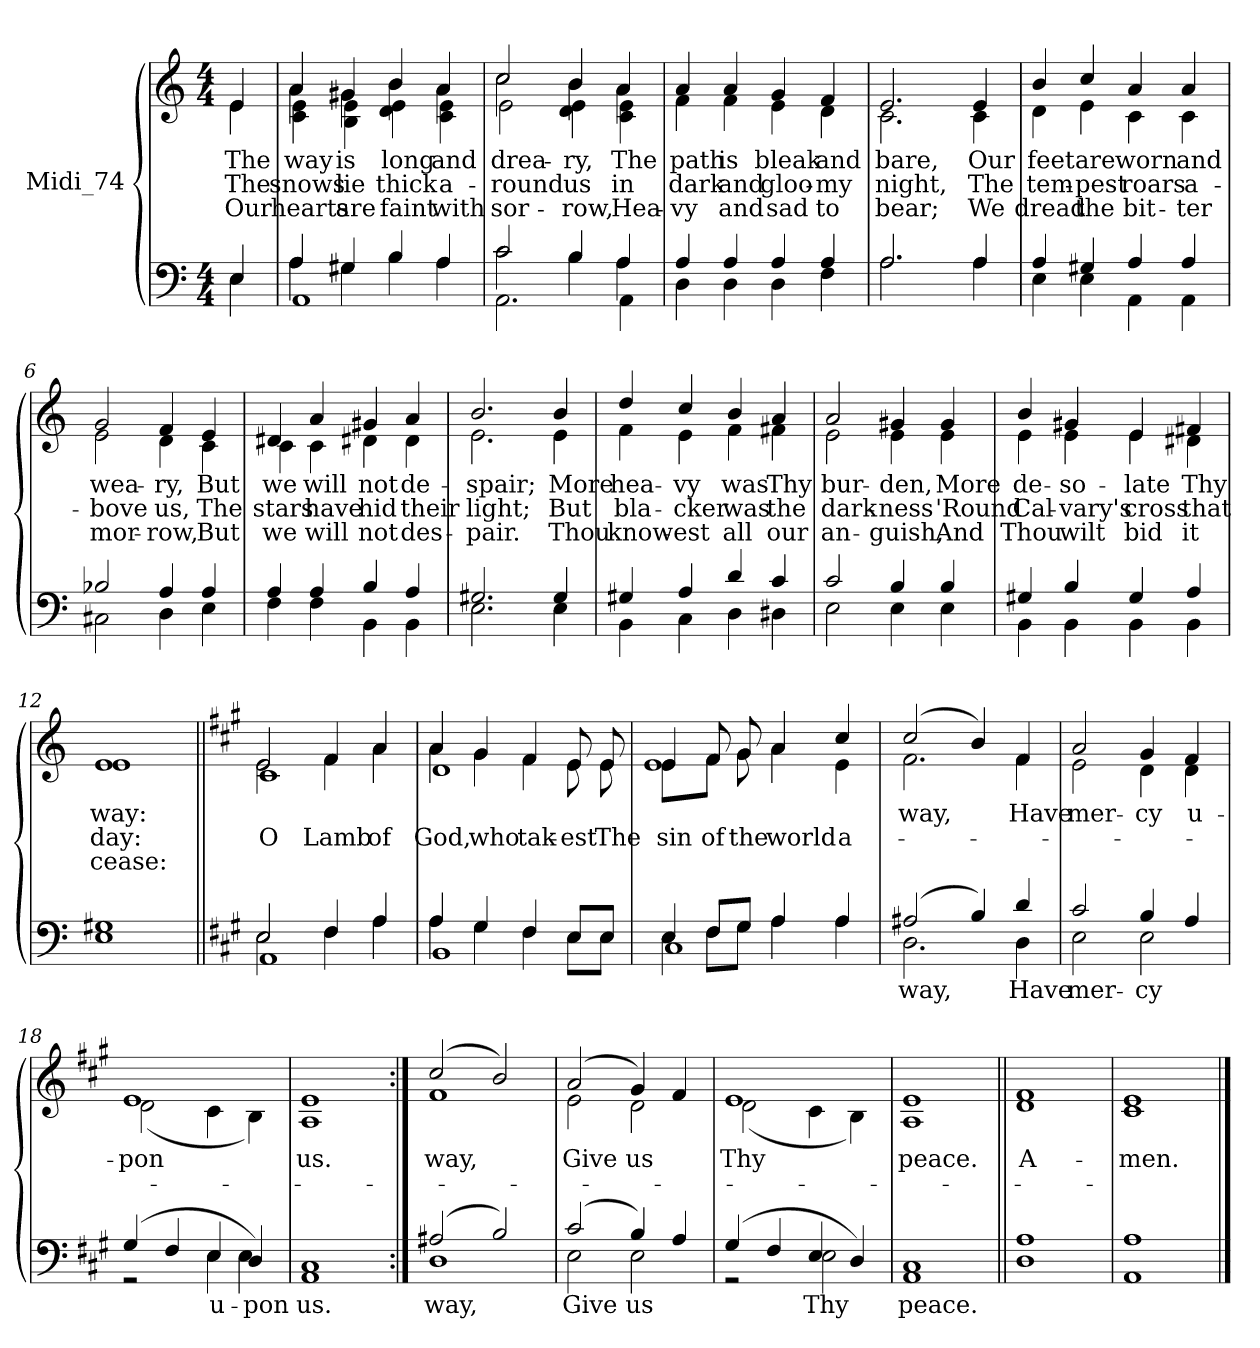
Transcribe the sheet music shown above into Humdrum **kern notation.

**kern	**text	**kern	**text	**text	**text
*part2	*part2	*part1	*part1	*part1	*part1
*staff2	*staff2	*staff1	*staff1	*staff1	*staff1
*I"Midi_74	*	*I"Midi_74	*	*	*
*clefF4	*	*clefG2	*	*	*
*k[]	*	*k[]	*	*	*
*C:	*	*C:	*	*	*
*M4/4	*	*M4/4	*	*	*
=	=	=	=	=	=
*^	*	*	*	*	*
*	*^	*	*	*	*	*
!	!	!	!	!LO:TX:a:B:t=Pilgrim song	!	!	!
!	!	!	!	!LO:TX:a:cj:t=Adelaide Anne Procter\n(1825-64)	!	!	!
!	!	!	!	!LO:TX:a:cj:t=The way is long and dreary	!	!	!
!	!	!	!	!LO:TX:a:cj:t=Joseph Barnby\n(1838-96)	!	!	!
!	!	!	!	!	!LO:LY:b	!LO:LY:b	!LO:LY:b
*	*	*	*	*^	*	*	*
*	*	*	*	*	*^	*	*	*
4E/	4E\	4ryy	.	4e/	4e\	4ryy	The	The	Our
=1	=1	=1	=1	=1	=1	=1	=1	=1	=1
!	!	!	!	!	!	!	!LO:LY:b	!LO:LY:b	!LO:LY:b
4A/	4A\	1AA\	.	4a/	4a\	4c\ 4e\	way	snows	hearts
!	!	!	!	!	!	!	!LO:LY:b	!LO:LY:b	!LO:LY:b
4G#X/	4G#X\	.	.	4g#X/	4g#X\	4B\ 4e\	is	lie	are
!	!	!	!	!	!	!	!LO:LY:b	!LO:LY:b	!LO:LY:b
4B/	4B\	.	.	4b/	4b\	4d\ 4e\	long	thick	faint
!	!	!	!	!	!	!	!LO:LY:b	!LO:LY:b	!LO:LY:b
4A/	4A\	.	.	4a/	4a\	4c\ 4e\	and	a-	-with
=2	=2	=2	=2	=2	=2	=2	=2	=2	=2
!	!	!	!	!	!	!	!LO:LY:b	!LO:LY:b	!LO:LY:b
2c/	2c\	2.AA\	.	2cc/	2cc\	2e\	drea-	-round	sor-
!	!	!	!	!	!	!	!LO:LY:b	!LO:LY:b	!LO:LY:b
4B/	4B\	.	.	4b/	4b\	4d\ 4e\	-ry,	us	row,
!	!	!	!	!	!	!	!LO:LY:b	!LO:LY:b	!LO:LY:b
4A/	4A\	4AA\	.	4a/	4a\	4c\ 4e\	The	in	Hea-
=3	=3	=3	=3	=3	=3	=3	=3	=3	=3
!	!	!	!	!	!	!	!LO:LY:b	!LO:LY:b	!LO:LY:b
*	*v	*v	*	*	*	*	*	*	*
*	*	*	*	*v	*v	*	*	*
4A/	4D\	.	4a/	4f\	-path	dark	vy
!	!	!	!	!	!LO:LY:b	!LO:LY:b	!LO:LY:b
4A/	4D\	.	4a/	4f\	is	and	and
!	!	!	!	!	!LO:LY:b	!LO:LY:b	!LO:LY:b
4A/	4D\	.	4g/	4e\	bleak	gloo-	-sad
!	!	!	!	!	!LO:LY:b	!LO:LY:b	!LO:LY:b
4A/	4F\	.	4f/	4d\	and	my	to
=4	=4	=4	=4	=4	=4	=4	=4
!	!	!	!	!	!LO:LY:b	!LO:LY:b	!LO:LY:b
2.A/	2.A\	.	2.e/	2.c\	bare,	night,	bear;
!	!	!	!	!	!LO:LY:b	!LO:LY:b	!LO:LY:b
4A/	4A\	.	4e/	4c\	Our	The	We
=5	=5	=5	=5	=5	=5	=5	=5
!	!	!	!	!	!LO:LY:b	!LO:LY:b	!LO:LY:b
4A/	4E\	.	4b/	4d\	feet	tem-	-dread
!	!	!	!	!	!LO:LY:b	!LO:LY:b	!LO:LY:b
4G#X/	4E\	.	4cc/	4e\	are	pest	the
!	!	!	!	!	!LO:LY:b	!LO:LY:b	!LO:LY:b
4A/	4AA\	.	4a/	4c\	worn	roars	bit-
!	!	!	!	!	!LO:LY:b	!LO:LY:b	!LO:LY:b
4A/	4AA\	.	4a/	4c\	-and	a-	-ter
!!LO:LB:g=z	!!
=6	=6	=6	=6	=6	=6	=6	=6
!	!	!	!	!	!LO:LY:b	!LO:LY:b	!LO:LY:b
2B-X/	2C#X\	.	2g/	2e\	wea-	-bove	mor-
!	!	!	!	!	!LO:LY:b	!LO:LY:b	!LO:LY:b
4A/	4D\	.	4f/	4d\	-ry,	us,	row,
!	!	!	!	!	!LO:LY:b	!LO:LY:b	!LO:LY:b
4A/	4E\	.	4e/	4c\	But	The	But
=7	=7	=7	=7	=7	=7	=7	=7
!	!	!	!	!	!LO:LY:b	!LO:LY:b	!LO:LY:b
4A/	4F\	.	4d#X/	4c\	we	stars	we
!	!	!	!	!	!LO:LY:b	!LO:LY:b	!LO:LY:b
4A/	4F\	.	4a/	4c\	will	have	will
!	!	!	!	!	!LO:LY:b	!LO:LY:b	!LO:LY:b
4B/	4BB\	.	4g#X/	4d#X\	not	hid	not
!	!	!	!	!	!LO:LY:b	!LO:LY:b	!LO:LY:b
4A/	4BB\	.	4a/	4d#\	de-	-their	des-
=8	=8	=8	=8	=8	=8	=8	=8
!	!	!	!	!	!LO:LY:b	!LO:LY:b	!LO:LY:b
2.G#X/	2.E\	.	2.b/	2.e\	-spair;	light;	pair.
!	!	!	!	!	!LO:LY:b	!LO:LY:b	!LO:LY:b
4G#/	4E\	.	4b/	4e\	More	But	Thou
=9	=9	=9	=9	=9	=9	=9	=9
!	!	!	!	!	!LO:LY:b	!LO:LY:b	!LO:LY:b
4G#X/	4BB\	.	4dd/	4f\	hea-	-bla-	-know-
!	!	!	!	!	!LO:LY:b	!LO:LY:b	!LO:LY:b
4A/	4C\	.	4cc/	4e\	-vy	cker	est
!	!	!	!	!	!LO:LY:b	!LO:LY:b	!LO:LY:b
4d/	4D\	.	4b/	4f\	was	was	all
!	!	!	!	!	!LO:LY:b	!LO:LY:b	!LO:LY:b
4c/	4D#X\	.	4a/	4f#X\	Thy	the	our
=10	=10	=10	=10	=10	=10	=10	=10
!	!	!	!	!	!LO:LY:b	!LO:LY:b	!LO:LY:b
2c/	2E\	.	2a/	2e\	bur-	-dark-	-an-
!	!	!	!	!	!LO:LY:b	!LO:LY:b	!LO:LY:b
4B/	4E\	.	4g#X/	4e\	-den,	ness	guish,
!	!	!	!	!	!LO:LY:b	!LO:LY:b	!LO:LY:b
4B/	4E\	.	4g#/	4e\	More	'Round	And
!!LO:LB:g=z
=11	=11	=11	=11	=11	=11	=11	=11
*	*^	*	*	*	*	*	*
!	!	!	!	!	!	!LO:LY:b	!LO:LY:b	!LO:LY:b
*	*	*	*	*	*^	*	*	*
4G#X/	4BB\	1ryy	.	4b/	4e\	1ryy	de-	-Cal-	-Thou
!	!	!	!	!	!	!	!LO:LY:b	!LO:LY:b	!LO:LY:b
4B/	4BB\	.	.	4g#X/	4e\	.	so-	-vary's	wilt
!	!	!	!	!	!	!	!LO:LY:b	!LO:LY:b	!LO:LY:b
4G#/	4BB\	.	.	4e/	4e\	.	late	cross	bid
!	!	!	!	!	!	!	!LO:LY:b	!LO:LY:b	!LO:LY:b
4A/	4BB\	.	.	4f#X/	4d#X\	.	Thy	that	it
=12	=12	=12	=12	=12	=12	=12	=12	=12	=12
!	!	!	!	!	!	!	!LO:LY:b	!LO:LY:b	!LO:LY:b
1G#X/	1E\	1ryy	.	1e/	1e\	1ryy	way:	day:	cease:
=13||	=13||	=13||	=13||	=13||	=13||	=13||	=13||	=13||	=13||
*k[f#c#g#]	*	*	*	*k[f#c#g#]	*	*	*	*	*
*A:	*	*	*	*A:	*	*	*	*	*
!	!	!	!	!	!	!	!	!LO:LY:b	!
2E/	2E\	1AA\	.	2e/	2e\	1c#\	.	O	.
!	!	!	!	!	!	!	!	!LO:LY:b	!
4F#/	4F#\	.	.	4f#/	4f#\	.	.	Lamb	.
!	!	!	!	!	!	!	!	!LO:LY:b	!
4A/	4A\	.	.	4a/	4a\	.	.	of	.
=14	=14	=14	=14	=14	=14	=14	=14	=14	=14
!	!	!	!	!	!	!	!	!LO:LY:b	!
4A/	4A\	1BB\	.	4a/	4a\	1d\	.	God,	.
!	!	!	!	!	!	!	!	!LO:LY:b	!
4G#/	4G#\	.	.	4g#/	4g#\	.	.	who	.
!	!	!	!	!	!	!	!	!LO:LY:b	!
4F#/	4F#\	.	.	4f#/	4f#\	.	.	tak-	.
!	!	!	!	!	!	!	!	!LO:LY:b	!
8E/L	8E\L	.	.	8e/	8e\	.	.	-est	.
!	!	!	!	!	!	!	!	!LO:LY:b	!
8E/J	8E\J	.	.	8e/	8e\	.	.	The	.
=15	=15	=15	=15	=15	=15	=15	=15	=15	=15
!	!	!	!	!	!	!	!	!LO:LY:b	!
4E/	4E\	1C#\	.	4e/	4e\	1e\	.	sin	.
!	!	!	!	!	!	!	!	!LO:LY:b	!
8F#/L	8F#\L	.	.	8f#/	8f#\J	.	.	of	.
!	!	!	!	!	!	!	!	!LO:LY:b	!
8G#/J	8G#\J	.	.	8g#/L	8g#\	.	.	the	.
!	!	!	!	!	!	!	!	!LO:LY:b	!
4A/	4A\	.	.	4a/	4a\	.	.	world	.
!	!	!	!	!	!	!	!	!LO:LY:b	!
4A/	4A\	.	.	4cc#/	4e\	.	.	a-	.
*	*v	*v	*	*	*	*	*	*	*
*	*	*	*	*v	*v	*	*	*
!!LO:LB:g=z
=16	=16	=16	=16	=16	=16	=16	=16
!	!	!LO:LY:b	!	!	!LO:LY:b	!	!
(>2A#X/	2.D\	way,	(>2cc#/	2.f#\	-way,	.	.
4B/)	.	.	4b/)	.	.	.	.
!	!	!LO:LY:b	!	!	!LO:LY:b	!	!
4d/	4D\	Have	4f#/	4f#\	Have	.	.
=17	=17	=17	=17	=17	=17	=17	=17
!	!	!LO:LY:b	!	!	!LO:LY:b	!	!
2c#/	2E\	mer-	2a/	2e\	mer-	.	.
!	!	!LO:LY:b	!	!	!LO:LY:b	!	!
4B/	2E\	-cy	4g#/	4d\	-cy	.	.
!	!	!	!	!	!LO:LY:b	!	!
4A/	.	.	4f#/	4d\	u-	.	.
=18	=18	=18	=18	=18	=18	=18	=18
!	!	!	!	!	!LO:LY:b	!	!
(>4G#/	2r	.	1e/	(<2d\	pon	.	.
4F#/	.	.	.	.	.	.	.
!	!	!LO:LY:b	!	!	!	!	!
4E/	4E\	u-	.	4c#\	.	.	.
!	!	!LO:LY:b	!	!	!	!	!
4D/)	4E\	-pon	.	4B\)	.	.	.
=19	=19	=19	=19	=19	=19	=19	=19
!	!	!LO:LY:b	!	!	!LO:LY:b	!	!
1C#/	1AA\	us.	1e/	1A\	us.	.	.
=20:|!	=20:|!	=20:|!	=20:|!	=20:|!	=20:|!	=20:|!	=20:|!
!	!	!LO:LY:b	!	!	!LO:LY:b	!	!
(>2A#X/	1D\	way,	(>2cc#/	1f#\	way,	.	.
2B/)	.	.	2b/)	.	.	.	.
=21	=21	=21	=21	=21	=21	=21	=21
!	!	!LO:LY:b	!	!	!LO:LY:b	!	!
(>2c#/	2E\	Give	(>2a/	2e\	Give	.	.
!	!	!LO:LY:b	!	!	!LO:LY:b	!	!
4B/)	2E\	us	4g#/)	2d\	us	.	.
4A/	.	.	4f#/	.	.	.	.
=22	=22	=22	=22	=22	=22	=22	=22
!	!	!	!	!	!LO:LY:b	!	!
(>4G#/	2r	.	1e/	(<2d\	Thy	.	.
4F#/	.	.	.	.	.	.	.
!	!	!LO:LY:b	!	!	!	!	!
4E/	2E\	Thy	.	4c#\	.	.	.
4D/)	.	.	.	4B\)	.	.	.
=23	=23	=23	=23	=23	=23	=23	=23
!	!	!LO:LY:b	!	!	!LO:LY:b	!	!
1C#/	1AA\	peace.	1e/	1A\	peace.	.	.
=24||	=24||	=24||	=24||	=24||	=24||	=24||	=24||
!	!	!	!	!	!LO:LY:b	!	!
1A/	1D\	.	1f#/	1d\	A-	.	.
=25	=25	=25	=25	=25	=25	=25	=25
!	!	!	!	!	!LO:LY:b	!	!
1A/	1AA\	.	1e/	1c#\	-men.	.	.
*v	*v	*	*	*	*	*	*
*	*	*v	*v	*	*	*
==	==	==	==	==	==
*-	*-	*-	*-	*-	*-
